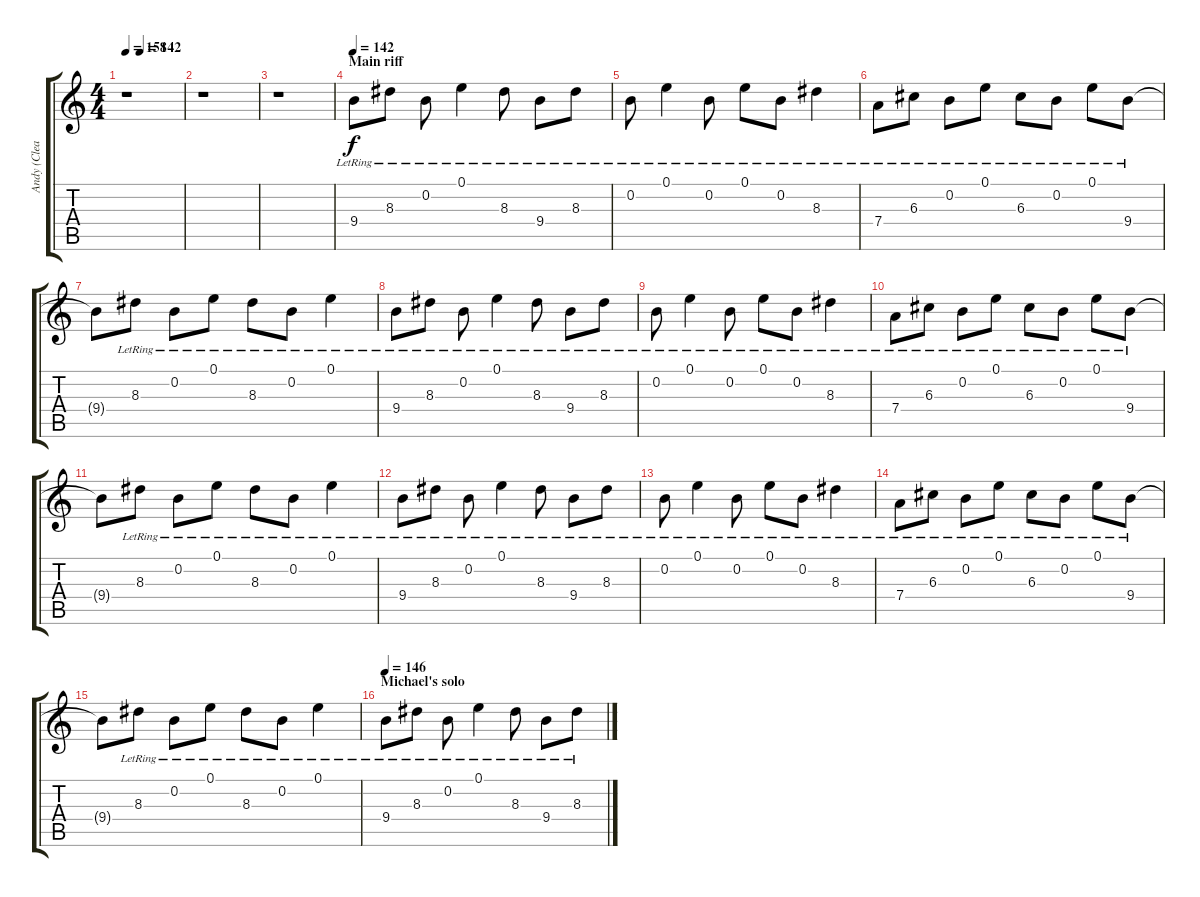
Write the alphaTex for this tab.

\track ("Andy (Clean)" "Andy (Clea") {instrument electricguitarclean}
\staff {score tabs}
\tuning (E4 B3 G3 D3 A2 E2) {hide}
\ts (4 4)
\tempo 158
\tempo (142 0.25)
\clef g2
\ks c
r.1{dy f} |
r.1 |
r.1 |
\section ("" "Main riff")
\tempo 142
9.4{lr}.8{balance 6} 8.3{lr}.8 0.2{lr}.8 0.1{lr}.4 8.3{lr}.8 9.4{lr}.8 8.3{lr}.8 |
0.2{lr}.8 0.1{lr}.4 0.2{lr}.8 0.1{lr}.8 0.2{lr}.8 8.3{lr}.4 |
7.4{lr}.8 6.3{lr}.8 0.2{lr}.8 0.1{lr}.8 6.3{lr}.8 0.2{lr}.8 0.1{lr}.8 9.4{lr}.8 |
9.4{t}.8 8.3{lr}.8 0.2{lr}.8 0.1{lr}.8 8.3{lr}.8 0.2{lr}.8 0.1{lr}.4 |
9.4{lr}.8 8.3{lr}.8 0.2{lr}.8 0.1{lr}.4 8.3{lr}.8 9.4{lr}.8 8.3{lr}.8 |
0.2{lr}.8 0.1{lr}.4 0.2{lr}.8 0.1{lr}.8 0.2{lr}.8 8.3{lr}.4 |
7.4{lr}.8 6.3{lr}.8 0.2{lr}.8 0.1{lr}.8 6.3{lr}.8 0.2{lr}.8 0.1{lr}.8 9.4{lr}.8 |
9.4{t}.8 8.3{lr}.8 0.2{lr}.8 0.1{lr}.8 8.3{lr}.8 0.2{lr}.8 0.1{lr}.4 |
9.4{lr}.8 8.3{lr}.8 0.2{lr}.8 0.1{lr}.4 8.3{lr}.8 9.4{lr}.8 8.3{lr}.8 |
0.2{lr}.8 0.1{lr}.4 0.2{lr}.8 0.1{lr}.8 0.2{lr}.8 8.3{lr}.4 |
7.4{lr}.8 6.3{lr}.8 0.2{lr}.8 0.1{lr}.8 6.3{lr}.8 0.2{lr}.8 0.1{lr}.8 9.4{lr}.8 |
9.4{t}.8 8.3{lr}.8 0.2{lr}.8 0.1{lr}.8 8.3{lr}.8 0.2{lr}.8 0.1{lr}.4 |
\section ("" "Michael's solo")
\tempo 146
9.4{lr}.8{balance 4} 8.3{lr}.8 0.2{lr}.8 0.1{lr}.4 8.3{lr}.8 9.4{lr}.8 8.3{lr}.8
